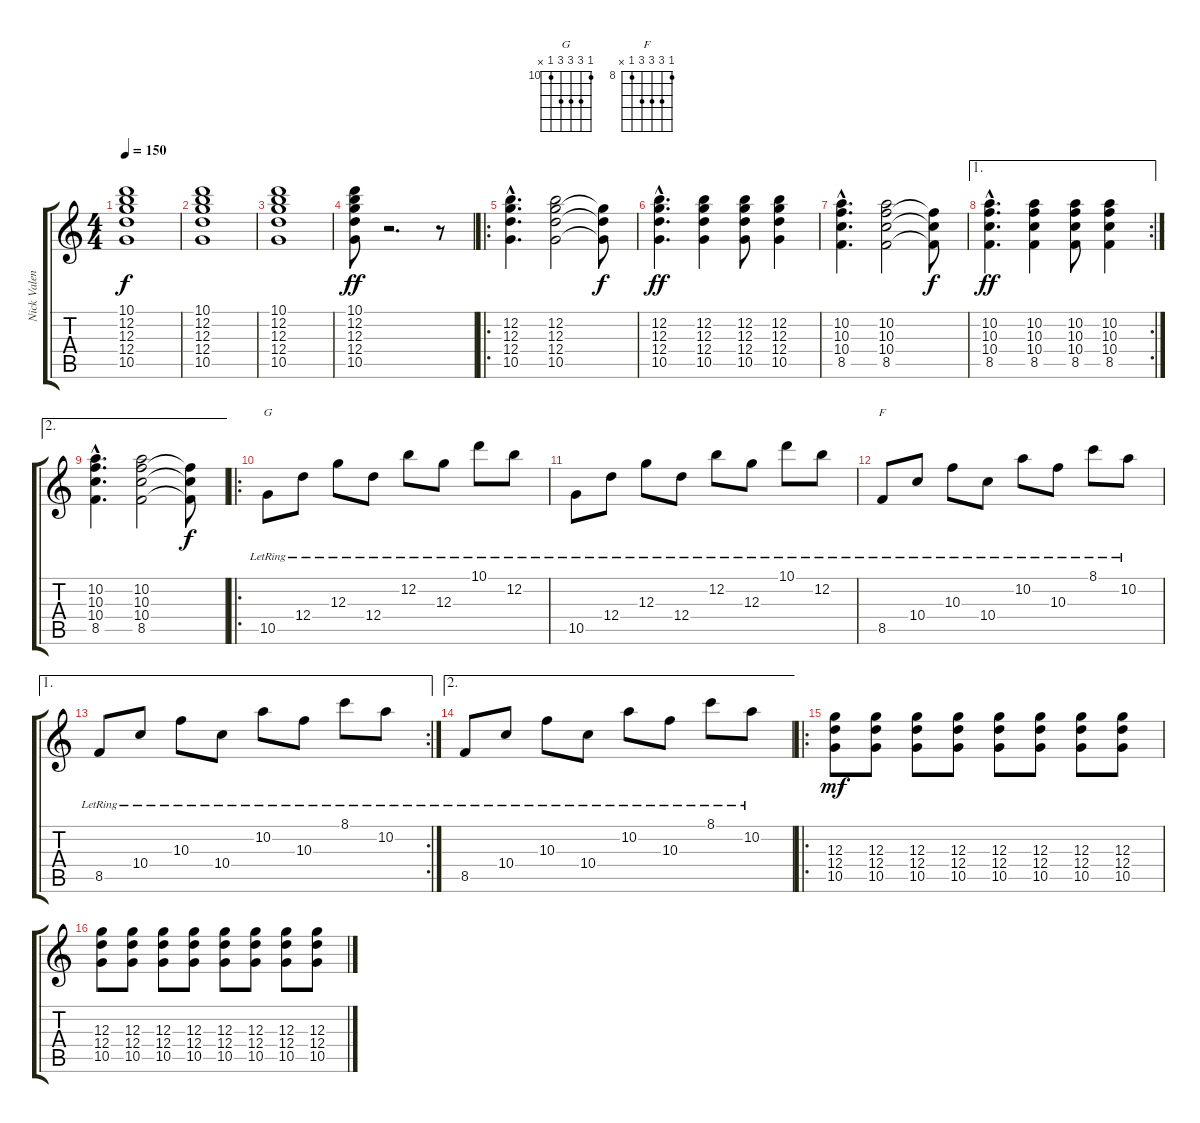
\track ("Nick Valensi" "Nick Valen") {instrument electricguitarclean}
\staff {score tabs}
\tuning (E4 B3 G3 D3 A2 E2) {hide}
\chord ("G" 10 12 12 12 10 x) {firstfret 10}
\chord ("F" 8 10 10 10 8 x) {firstfret 8}
\ts (4 4)
\tempo 150
\clef g2
\ks c
(10.1 12.2 12.3 12.4 10.5).1{dy f} |
(10.1 12.2 12.3 12.4 10.5).1 |
(10.1 12.2 12.3 12.4 10.5).1 |
(10.1 12.2 12.3 12.4 10.5).8{dy ff} r.2{d} r.8 |
\ro
(12.2{hac} 12.3{hac} 12.4{hac} 10.5{hac}).4{d} (12.2 12.3 12.4 10.5).2 (12.3{t} 12.4{t} 10.5{t}).8{dy f} |
(12.2{hac} 12.3{hac} 12.4{hac} 10.5{hac}).4{d dy ff} (12.2 12.3 12.4 10.5).4 (12.2 12.3 12.4 10.5).8 (12.2 12.3 12.4 10.5).4 |
(10.2{hac} 10.3{hac} 10.4{hac} 8.5{hac}).4{d} (10.2 10.3 10.4 8.5).2 (10.3{t} 10.4{t} 8.5{t}).8{dy f} |
\ae 1
\rc 2
(10.2{hac} 10.3{hac} 10.4{hac} 8.5{hac}).4{d dy ff} (10.2 10.3 10.4 8.5).4 (10.2 10.3 10.4 8.5).8 (10.2 10.3 10.4 8.5).4 |
\ae 2
(10.2{hac} 10.3{hac} 10.4{hac} 8.5{hac}).4{d} (10.2 10.3 10.4 8.5).2 (10.3{t} 10.4{t} 8.5{t}).8{dy f} |
\ro
10.5{lr}.8{ch "G"} 12.4{lr}.8 12.3{lr}.8 12.4{lr}.8 12.2{lr}.8 12.3{lr}.8 10.1{lr}.8 12.2{lr}.8 |
10.5{lr}.8 12.4{lr}.8 12.3{lr}.8 12.4{lr}.8 12.2{lr}.8 12.3{lr}.8 10.1{lr}.8 12.2{lr}.8 |
8.5{lr}.8{ch "F"} 10.4{lr}.8 10.3{lr}.8 10.4{lr}.8 10.2{lr}.8 10.3{lr}.8 8.1{lr}.8 10.2{lr}.8 |
\ae 1
\rc 2
8.5{lr}.8 10.4{lr}.8 10.3{lr}.8 10.4{lr}.8 10.2{lr}.8 10.3{lr}.8 8.1{lr}.8 10.2{lr}.8 |
\ae 2
8.5{lr}.8 10.4{lr}.8 10.3{lr}.8 10.4{lr}.8 10.2{lr}.8 10.3{lr}.8 8.1{lr}.8 10.2{lr}.8 |
\ro
(12.3 12.4 10.5).8{dy mf} (12.3 12.4 10.5).8 (12.3 12.4 10.5).8 (12.3 12.4 10.5).8 (12.3 12.4 10.5).8 (12.3 12.4 10.5).8 (12.3 12.4 10.5).8 (12.3 12.4 10.5).8 |
(12.3 12.4 10.5).8 (12.3 12.4 10.5).8 (12.3 12.4 10.5).8 (12.3 12.4 10.5).8 (12.3 12.4 10.5).8 (12.3 12.4 10.5).8 (12.3 12.4 10.5).8 (12.3 12.4 10.5).8
